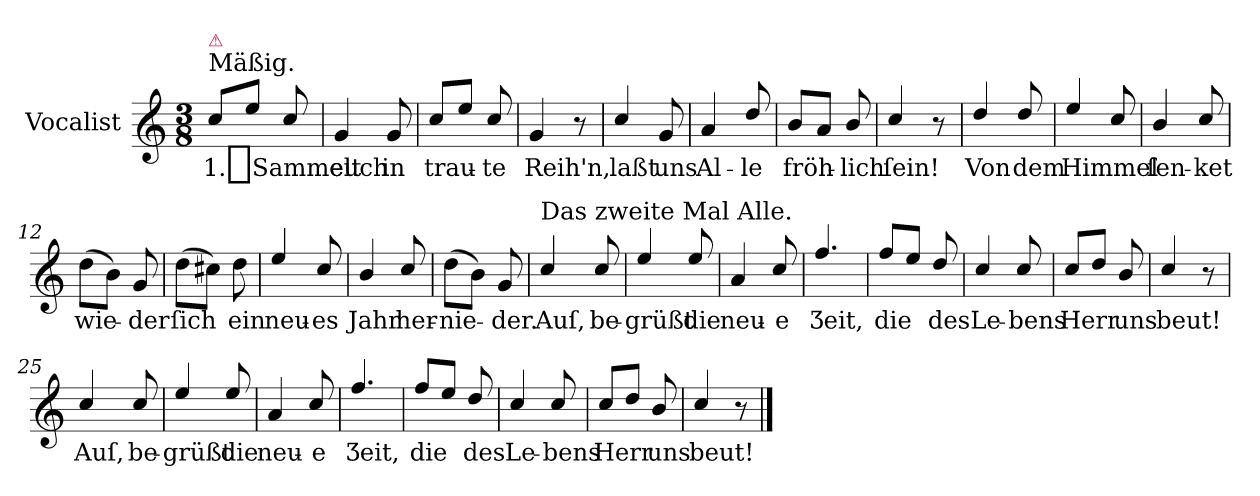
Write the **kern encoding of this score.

**kern	**text
*part1	*part1
*staff1	*staff1
*I"Vocalist	*
*clefG2	*
*k[]	*
*C:	*
*M3/8	*
=1	=1
!LO:TX:a:t=Mäßig.	!
!LO:TX:a:color=crimson:t=⚠	!
8cc/L	1._Sammelt
8eeJ	.
8cc/	.
=2	=2
4g	euch
8g	in
=3	=3
8cc/L	trau-
8eeJ	.
8cc/	-te
=4	=4
4g	Reih'n,
8r	.
=5	=5
4cc/	laßt
8g	uns
=6	=6
4a	Al-
8dd/	-le
=7	=7
8b/L	fröh-
8aJ	.
8b/	-lich
=8	=8
4cc/	ſein!
8r	.
=9	=9
4dd/	Von
8dd/	dem
=10	=10
4ee/	Himmel
8cc/	.
=11	=11
4b/	ſen-
8cc/	-ket
=12	=12
(8ddL	wie-
8bJ)	.
8g	-der
=13	=13
(8ddL	ſich
8cc#XJ)	.
8dd	ein
=14	=14
4ee/	neu-
8cc/	-es
=15	=15
4b/	Jahr
8cc/	her-
=16	=16
(8ddL	-nie-
8bJ)	.
8g	-der.
=17	=17
!LO:TX:a:t=Das zweite Mal Alle.	!
4cc/	Auſ,
8cc/	be-
=18	=18
4ee/	-grüßt
8ee/	die
=19	=19
4a	neu-
8cc/	-e
=20	=20
4.ff/	Ʒeit,
=21	=21
8ff/L	die
8eeJ	.
8dd/	des
=22	=22
4cc/	Le-
8cc/	-bens
=23	=23
8cc/L	Herr
8ddJ	.
8b/	uns
=24	=24
4cc/	beut!
8r	.
=25	=25
4cc/	Auſ,
8cc/	be-
=26	=26
4ee/	-grüßt
8ee/	die
=27	=27
4a	neu-
8cc/	-e
=28	=28
4.ff/	Ʒeit,
=29	=29
8ff/L	die
8eeJ	.
8dd/	des
=30	=30
4cc/	Le-
8cc/	-bens
=31	=31
8cc/L	Herr
8ddJ	.
8b/	uns
=32	=32
4cc/	beut!
8r	.
==	==
*-	*-
